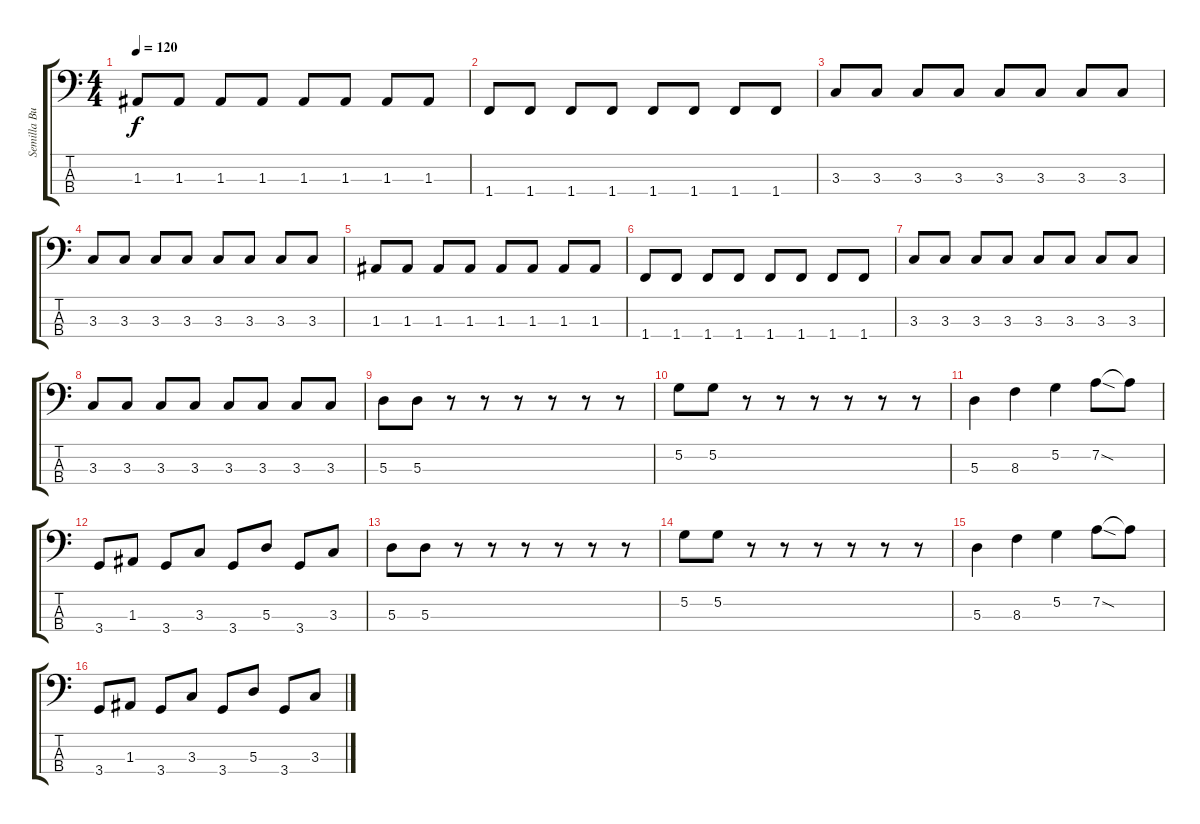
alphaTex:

\track ("Semilla Bucciarelli" "Semilla Bu") {instrument electricbassfinger}
\staff {score tabs}
\tuning (G2 D2 A1 E1) {hide}
\ts (4 4)
\tempo 120
\clef f4
\ks c
1.3.8{dy f} 1.3.8 1.3.8 1.3.8 1.3.8 1.3.8 1.3.8 1.3.8 |
1.4.8 1.4.8 1.4.8 1.4.8 1.4.8 1.4.8 1.4.8 1.4.8 |
3.3.8 3.3.8 3.3.8 3.3.8 3.3.8 3.3.8 3.3.8 3.3.8 |
3.3.8 3.3.8 3.3.8 3.3.8 3.3.8 3.3.8 3.3.8 3.3.8 |
1.3.8 1.3.8 1.3.8 1.3.8 1.3.8 1.3.8 1.3.8 1.3.8 |
1.4.8 1.4.8 1.4.8 1.4.8 1.4.8 1.4.8 1.4.8 1.4.8 |
3.3.8 3.3.8 3.3.8 3.3.8 3.3.8 3.3.8 3.3.8 3.3.8 |
3.3.8 3.3.8 3.3.8 3.3.8 3.3.8 3.3.8 3.3.8 3.3.8 |
5.3.8 5.3.8 r.8 r.8 r.8 r.8 r.8 r.8 |
5.2.8 5.2.8 r.8 r.8 r.8 r.8 r.8 r.8 |
5.3.4 8.3.4 5.2.4 7.2{sod}.8 7.2{t}.8 |
3.4.8 1.3.8 3.4.8 3.3.8 3.4.8 5.3.8 3.4.8 3.3.8 |
5.3.8 5.3.8 r.8 r.8 r.8 r.8 r.8 r.8 |
5.2.8 5.2.8 r.8 r.8 r.8 r.8 r.8 r.8 |
5.3.4 8.3.4 5.2.4 7.2{sod}.8 7.2{t}.8 |
3.4.8 1.3.8 3.4.8 3.3.8 3.4.8 5.3.8 3.4.8 3.3.8
